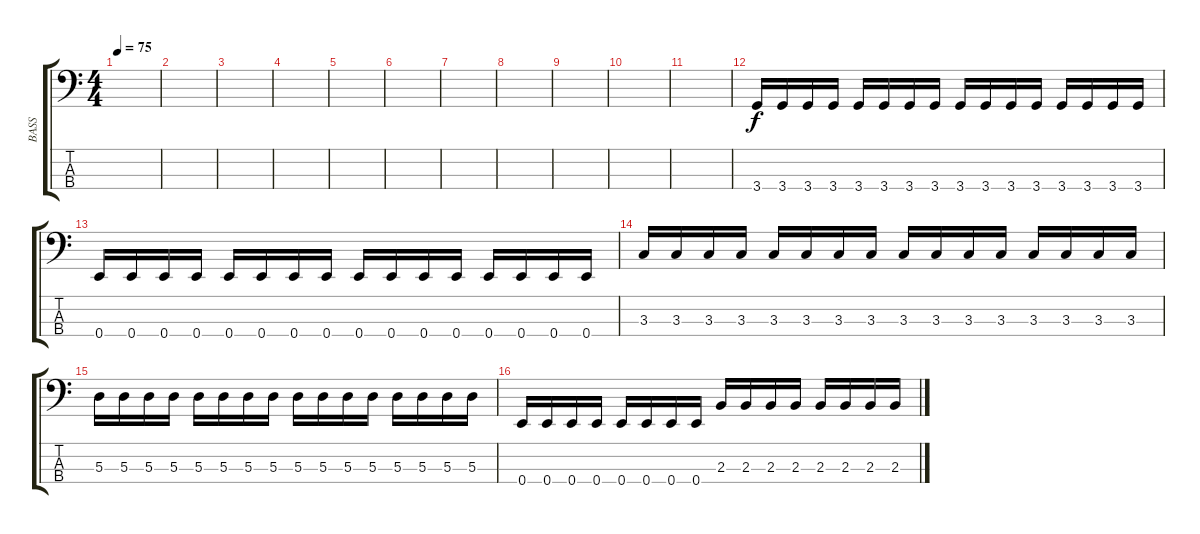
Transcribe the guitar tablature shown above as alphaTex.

\track ("BASS" "BASS") {instrument acousticguitarnylon}
\staff {score tabs}
\tuning (G2 D2 A1 E1) {hide}
\ts (4 4)
\tempo 75
\clef f4
\ks c
|
|
|
|
|
|
|
|
|
|
|
3.4.16 3.4.16 3.4.16 3.4.16 3.4.16 3.4.16 3.4.16 3.4.16 3.4.16 3.4.16 3.4.16 3.4.16 3.4.16 3.4.16 3.4.16 3.4.16 |
0.4.16 0.4.16 0.4.16 0.4.16 0.4.16 0.4.16 0.4.16 0.4.16 0.4.16 0.4.16 0.4.16 0.4.16 0.4.16 0.4.16 0.4.16 0.4.16 |
3.3.16 3.3.16 3.3.16 3.3.16 3.3.16 3.3.16 3.3.16 3.3.16 3.3.16 3.3.16 3.3.16 3.3.16 3.3.16 3.3.16 3.3.16 3.3.16 |
5.3.16 5.3.16 5.3.16 5.3.16 5.3.16 5.3.16 5.3.16 5.3.16 5.3.16 5.3.16 5.3.16 5.3.16 5.3.16 5.3.16 5.3.16 5.3.16 |
0.4.16 0.4.16 0.4.16 0.4.16 0.4.16 0.4.16 0.4.16 0.4.16 2.3.16 2.3.16 2.3.16 2.3.16 2.3.16 2.3.16 2.3.16 2.3.16
